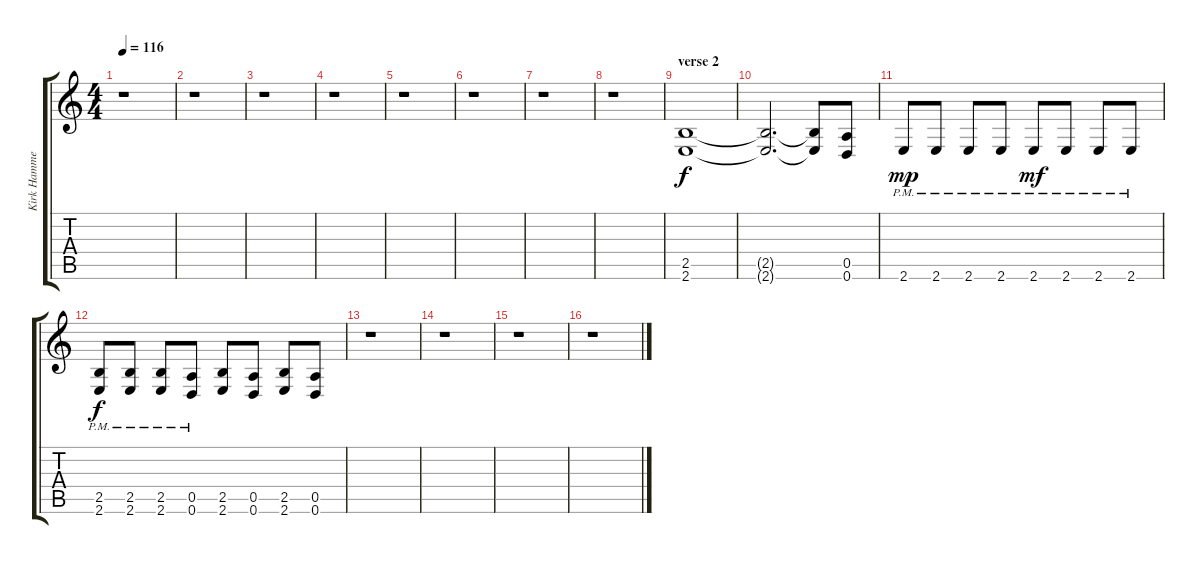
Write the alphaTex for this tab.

\track ("Kirk Hammet (Acoustic)" "Kirk Hamme") {instrument electricguitarclean}
\staff {score tabs}
\tuning (E4 B3 G3 D3 A2 D2) {hide}
\ts (4 4)
\tempo 116
\clef g2
\ks c
r.1{dy f} |
r.1 |
r.1 |
r.1 |
r.1 |
r.1 |
r.1 |
r.1 |
\section ("" "verse 2")
(2.5 2.6).1 |
(2.5{t} 2.6{t}).2{d} (2.5{t} 2.6{t}).8 (0.5 0.6).8 |
2.6{pm}.8{dy mp} 2.6{pm}.8 2.6{pm}.8 2.6{pm}.8 2.6{pm}.8{dy mf} 2.6{pm}.8 2.6{pm}.8 2.6{pm}.8 |
(2.5{pm} 2.6{pm}).8{dy f} (2.5{pm} 2.6{pm}).8 (2.5{pm} 2.6{pm}).8 (0.5{pm} 0.6{pm}).8 (2.5 2.6).8 (0.5 0.6).8 (2.5 2.6).8 (0.5 0.6).8 |
r.1 |
r.1 |
r.1 |
r.1
